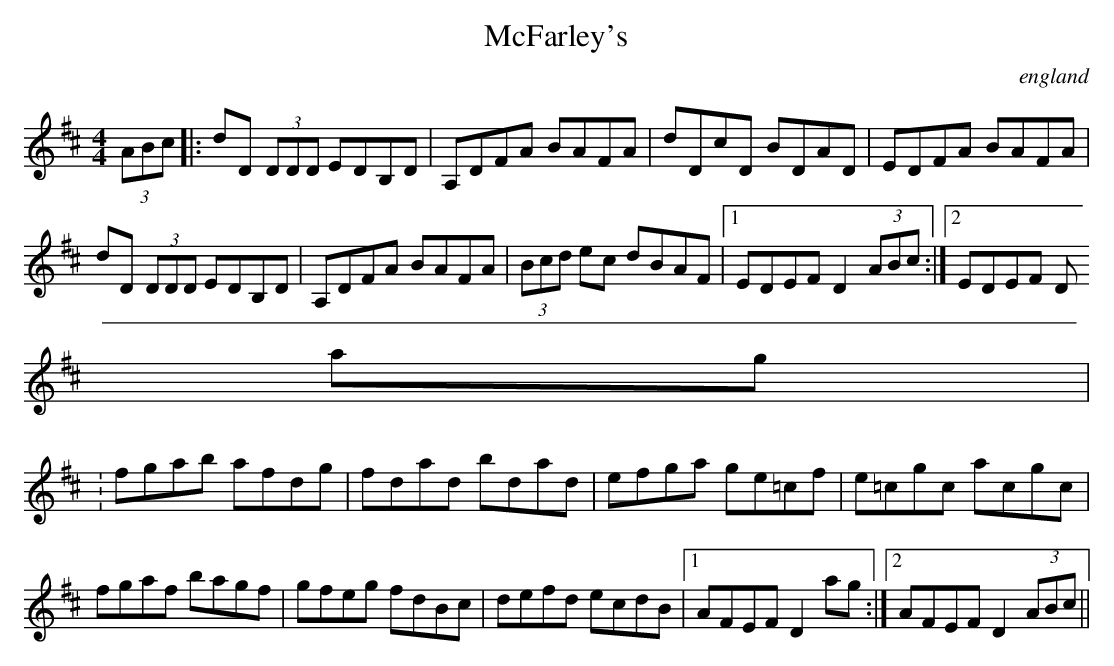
X:1
T:McFarley's
O:england
M:4/4
L:1/8
K:D
(3ABc |: dD (3DDD EDB,D | A,DFA BAFA | dDcD BDAD | EDFA BAFA |
dD (3DDD EDB,D | A,DFA BAFA | (3Bcd ec dBAF |1 EDEF D2 (3ABc :|2 EDEF D
2
ag |
:fgab afdg | fdad bdad | efga ge=cf | e=cgc acgc |
fgaf bagf | gfeg fdBc | defd ecdB |1 AFEF D2ag :|2 AFEF D2 (3ABc ||
